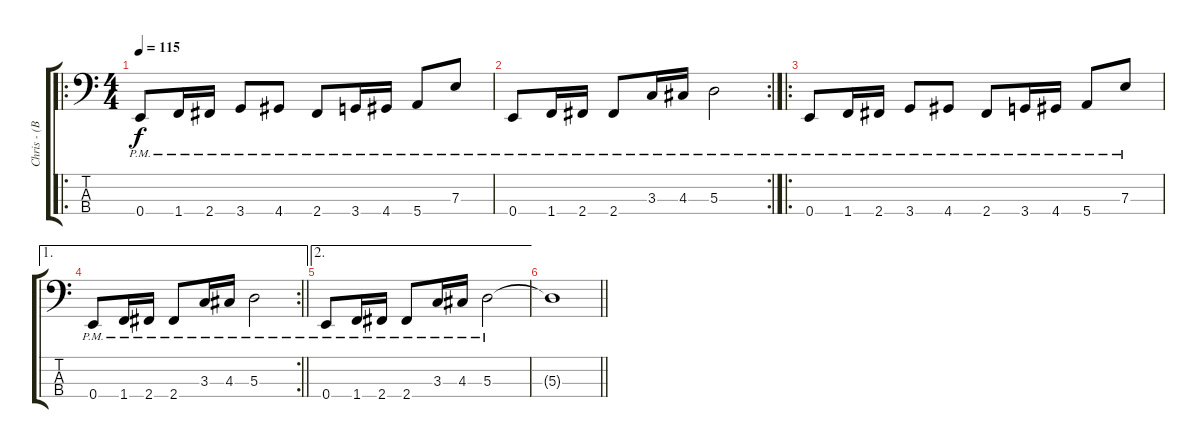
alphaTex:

\track ("Chris - (Bass)" "Chris - (B") {instrument electricbassfinger}
\staff {score tabs}
\tuning (G2 D2 A1 E1) {hide}
\ro
\ts (4 4)
\tempo 115
\clef f4
\ks c
0.4{pm}.8{dy f} 1.4{pm}.16 2.4{pm}.16 3.4{pm}.8 4.4{pm}.8 2.4{pm}.8 3.4{pm}.16 4.4{pm}.16 5.4{pm}.8 7.3{pm}.8 |
\rc 2
0.4{pm}.8 1.4{pm}.16 2.4{pm}.16 2.4{pm}.8 3.3{pm}.16 4.3{pm}.16 5.3{pm}.2 |
\ro
0.4{pm}.8 1.4{pm}.16 2.4{pm}.16 3.4{pm}.8 4.4{pm}.8 2.4{pm}.8 3.4{pm}.16 4.4{pm}.16 5.4{pm}.8 7.3{pm}.8 |
\ae 1
\rc 2
\barLineRight lightlight
0.4{pm}.8 1.4{pm}.16 2.4{pm}.16 2.4{pm}.8 3.3{pm}.16 4.3{pm}.16 5.3{pm}.2 |
\ae 2
0.4{pm}.8 1.4{pm}.16 2.4{pm}.16 2.4{pm}.8 3.3{pm}.16 4.3{pm}.16 5.3{pm}.2 |
\barLineRight lightlight
5.3{t}.1
